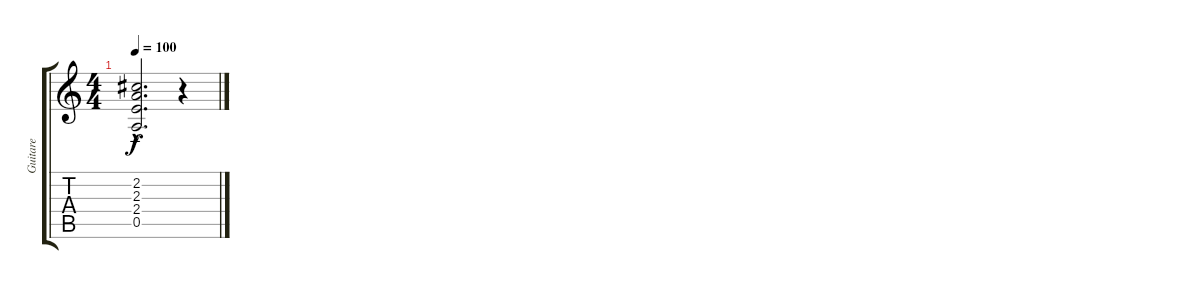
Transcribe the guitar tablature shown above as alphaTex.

\track ("Guitare" "Guitare") {instrument acousticguitarsteel}
\staff {score tabs}
\tuning (E4 B3 G3 D3 A2 E2) {hide}
\ts (4 4)
\tempo 100
\clef g2
\ks c
(2.2{hac} 2.3{hac} 2.4{hac} 0.5{hac}).2{d dy f} r.4
